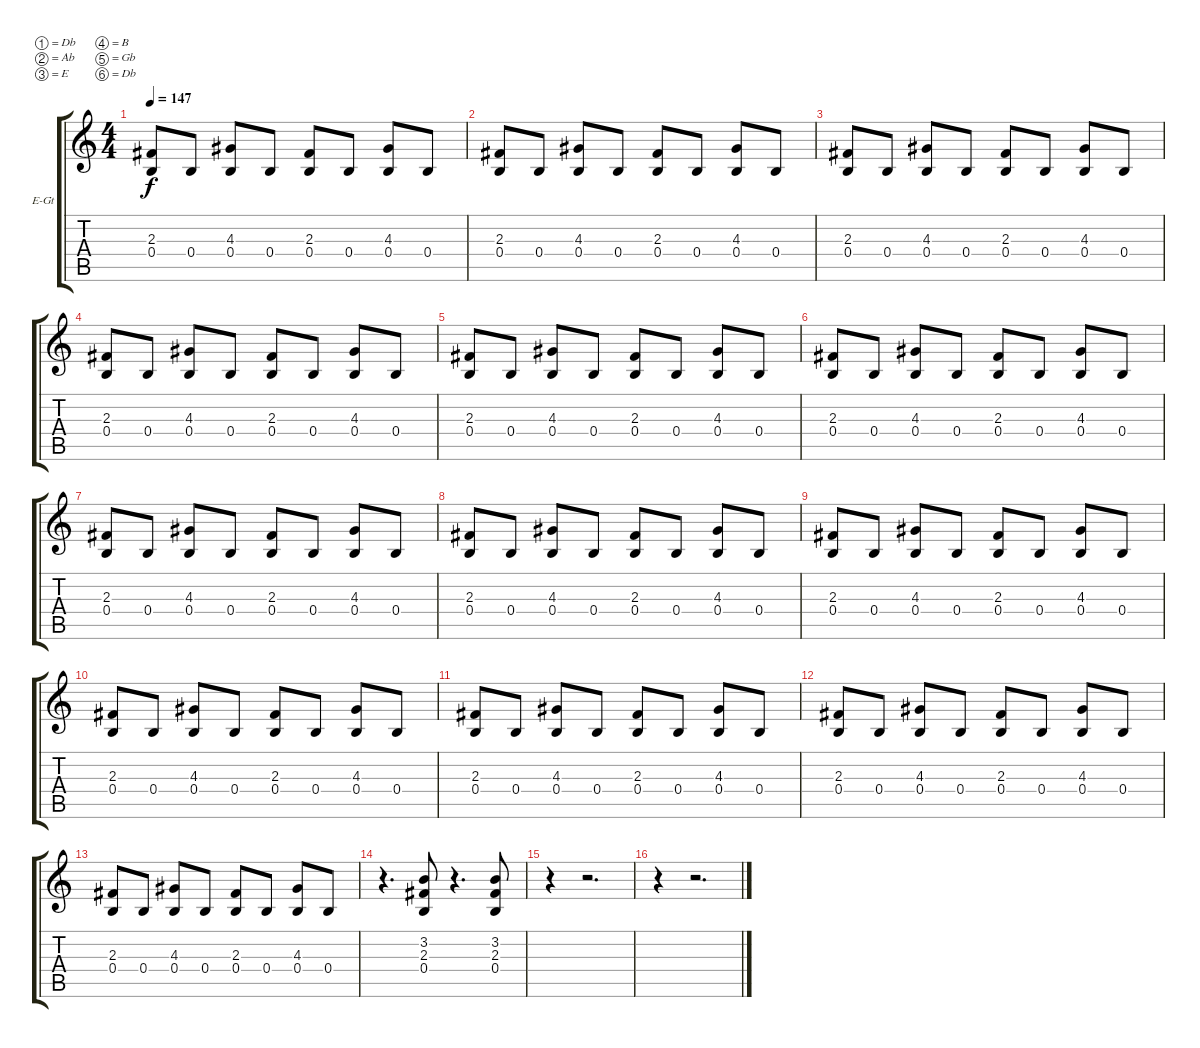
\bracketExtendMode groupsimilarinstruments
\firstSystemTrackNameOrientation horizontal
\otherSystemsTrackNameOrientation horizontal
\track ("Guitar 1" "E-Gt") {instrument electricguitarclean}
\staff {score tabs}
\tuning (Db4 Ab3 E3 B2 Gb2 Db2)
\ts (4 4)
\tempo 147
\clef g2
\ks c
(2.3 0.4).8{dy f} 0.4.8 (4.3 0.4).8 0.4.8 (2.3 0.4).8 0.4.8 (4.3 0.4).8 0.4.8 |
(2.3 0.4).8 0.4.8 (4.3 0.4).8 0.4.8 (2.3 0.4).8 0.4.8 (4.3 0.4).8 0.4.8 |
(2.3 0.4).8 0.4.8 (4.3 0.4).8 0.4.8 (2.3 0.4).8 0.4.8 (4.3 0.4).8 0.4.8 |
(2.3 0.4).8 0.4.8 (4.3 0.4).8 0.4.8 (2.3 0.4).8 0.4.8 (4.3 0.4).8 0.4.8 |
(2.3 0.4).8 0.4.8 (4.3 0.4).8 0.4.8 (2.3 0.4).8 0.4.8 (4.3 0.4).8 0.4.8 |
(2.3 0.4).8 0.4.8 (4.3 0.4).8 0.4.8 (2.3 0.4).8 0.4.8 (4.3 0.4).8 0.4.8 |
(2.3 0.4).8 0.4.8 (4.3 0.4).8 0.4.8 (2.3 0.4).8 0.4.8 (4.3 0.4).8 0.4.8 |
(2.3 0.4).8 0.4.8 (4.3 0.4).8 0.4.8 (2.3 0.4).8 0.4.8 (4.3 0.4).8 0.4.8 |
(2.3 0.4).8 0.4.8 (4.3 0.4).8 0.4.8 (2.3 0.4).8 0.4.8 (4.3 0.4).8 0.4.8 |
(2.3 0.4).8 0.4.8 (4.3 0.4).8 0.4.8 (2.3 0.4).8 0.4.8 (4.3 0.4).8 0.4.8 |
(2.3 0.4).8 0.4.8 (4.3 0.4).8 0.4.8 (2.3 0.4).8 0.4.8 (4.3 0.4).8 0.4.8 |
(2.3 0.4).8 0.4.8 (4.3 0.4).8 0.4.8 (2.3 0.4).8 0.4.8 (4.3 0.4).8 0.4.8 |
(2.3 0.4).8 0.4.8 (4.3 0.4).8 0.4.8 (2.3 0.4).8 0.4.8 (4.3 0.4).8 0.4.8 |
r.4{d} (3.2 2.3 0.4).8 r.4{d} (3.2 2.3 0.4).8 |
r.4 r.2{d} |
r.4 r.2{d}
